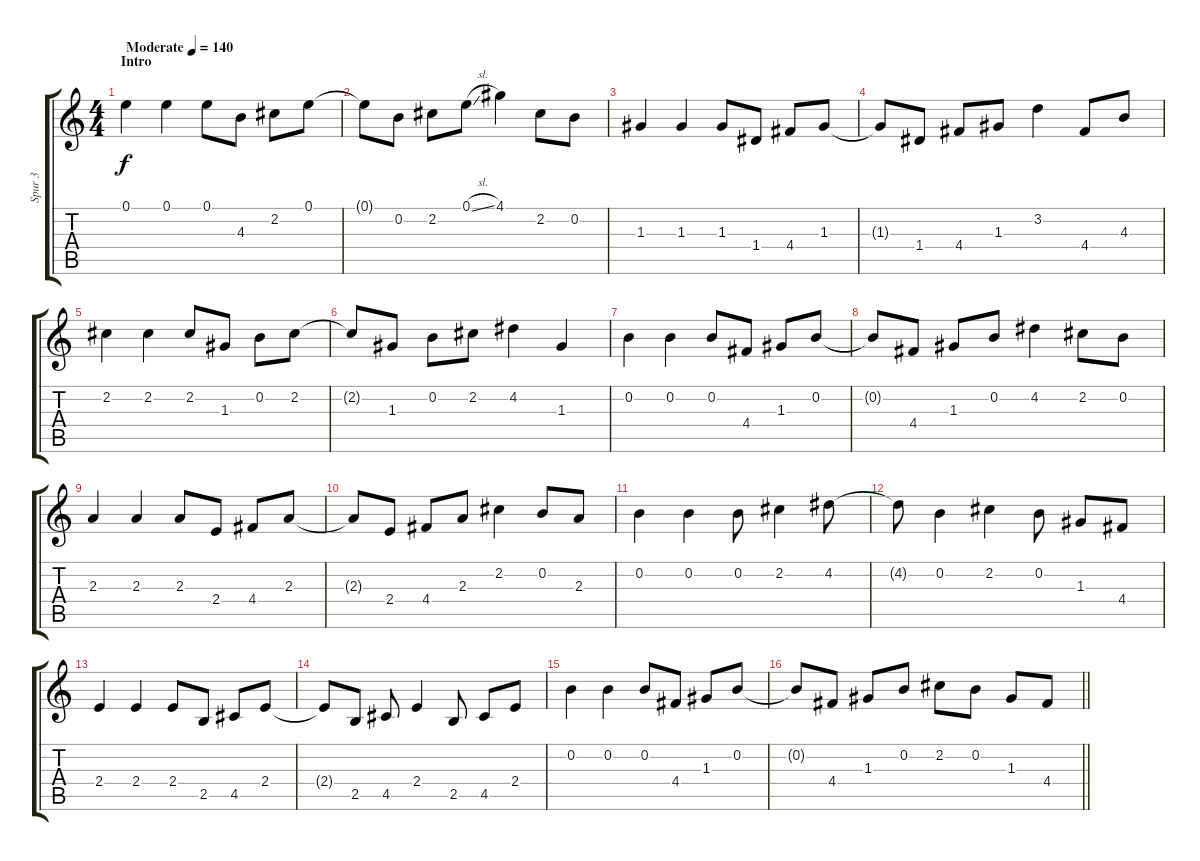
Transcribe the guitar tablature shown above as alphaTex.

\track ("Spur 3" "Spur 3") {instrument overdrivenguitar}
\staff {score tabs}
\tuning (E4 B3 G3 D3 A2 E2) {hide}
\ts (4 4)
\section ("" "Intro")
\tempo (140 "Moderate")
\clef g2
\ks c
0.1.4{dy f instrument overdrivenguitar} 0.1.4 0.1.8 4.3.8 2.2.8 0.1.8 |
0.1{t}.8 0.2.8 2.2.8 0.1{sl}.8 4.1.4 2.2.8 0.2.8 |
1.3.4 1.3.4 1.3.8 1.4.8 4.4.8 1.3.8 |
1.3{t}.8 1.4.8 4.4.8 1.3.8 3.2.4 4.4.8 4.3.8 |
2.2.4 2.2.4 2.2.8 1.3.8 0.2.8 2.2.8 |
2.2{t}.8 1.3.8 0.2.8 2.2.8 4.2.4 1.3.4 |
0.2.4 0.2.4 0.2.8 4.4.8 1.3.8 0.2.8 |
0.2{t}.8 4.4.8 1.3.8 0.2.8 4.2.4 2.2.8 0.2.8 |
2.3.4 2.3.4 2.3.8 2.4.8 4.4.8 2.3.8 |
2.3{t}.8 2.4.8 4.4.8 2.3.8 2.2.4 0.2.8 2.3.8 |
0.2.4 0.2.4 0.2.8 2.2.4 4.2.8 |
4.2{t}.8 0.2.4 2.2.4 0.2.8 1.3.8 4.4.8 |
2.4.4 2.4.4 2.4.8 2.5.8 4.5.8 2.4.8 |
2.4{t}.8 2.5.8 4.5.8 2.4.4 2.5.8 4.5.8 2.4.8 |
0.2.4 0.2.4 0.2.8 4.4.8 1.3.8 0.2.8 |
\barLineRight lightlight
0.2{t}.8 4.4.8 1.3.8 0.2.8 2.2.8 0.2.8 1.3.8 4.4.8
